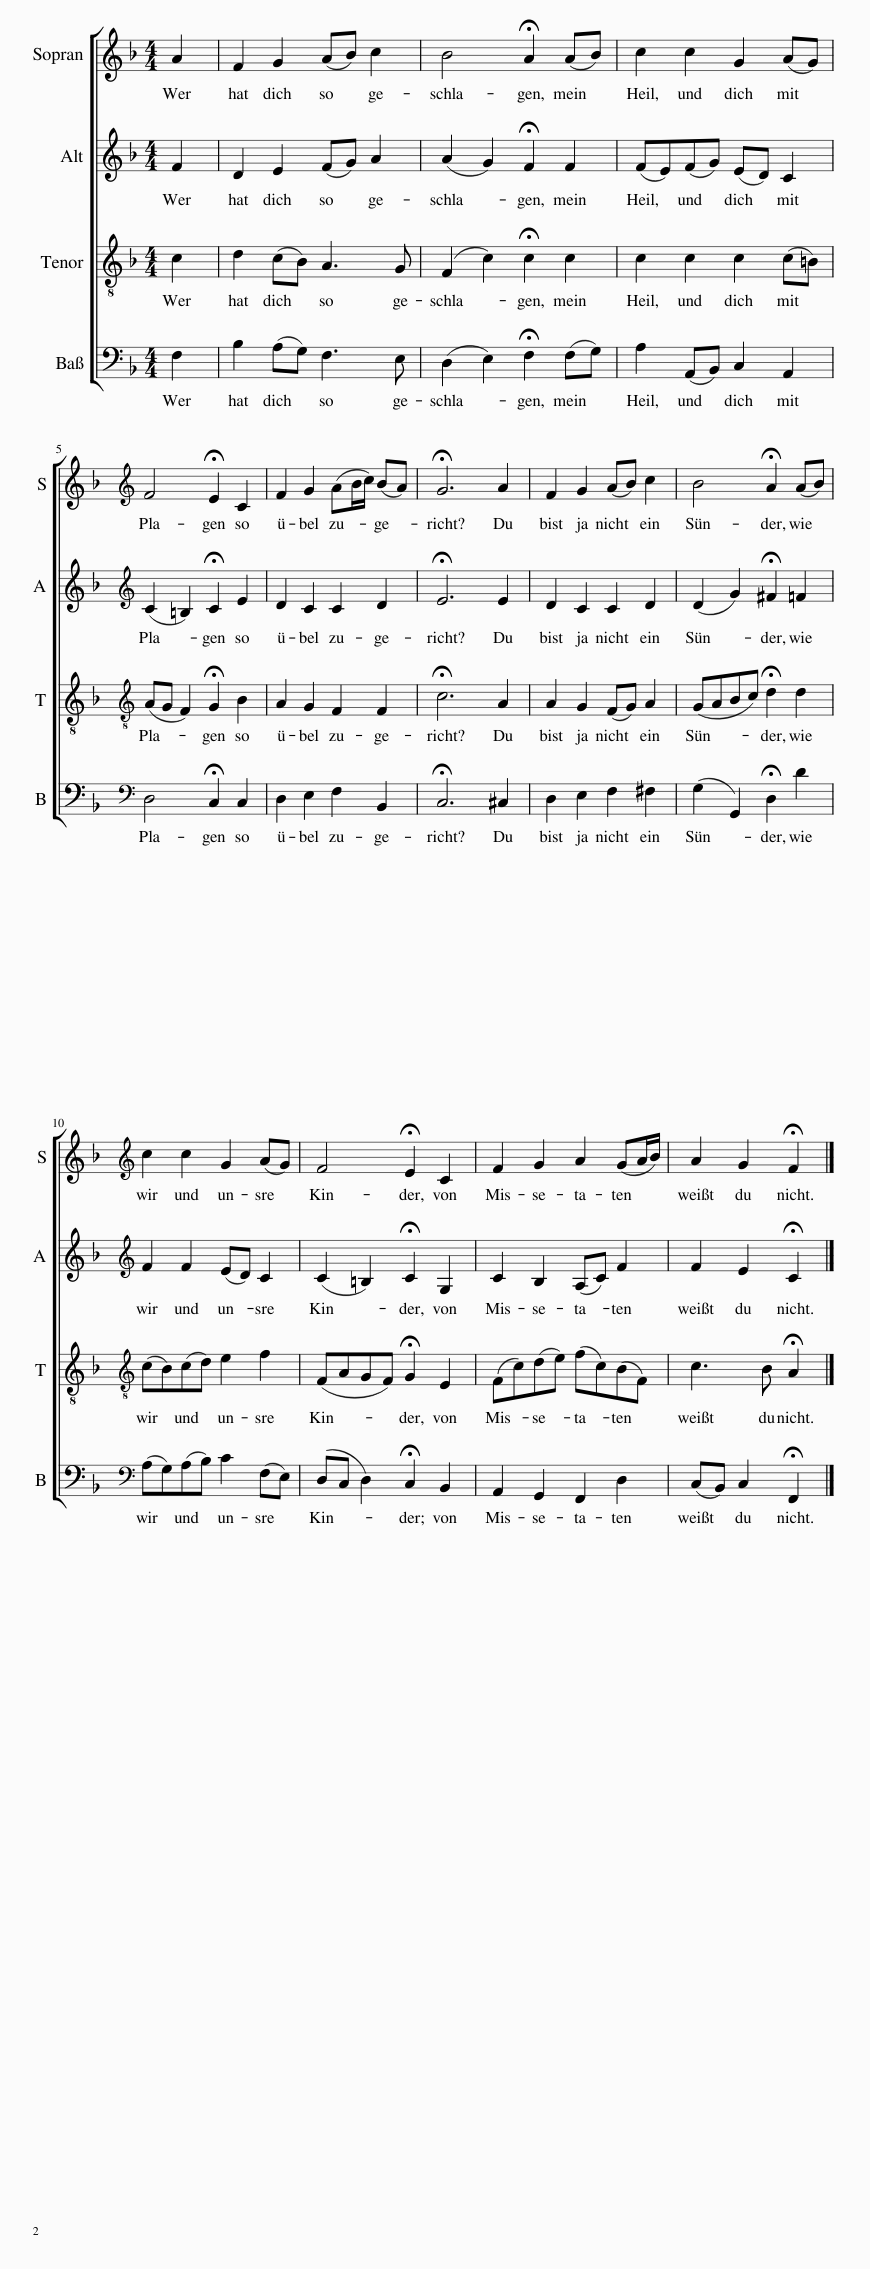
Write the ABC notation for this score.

X:1
%%score [ 1 2 3 4 ]
L:1/8
M:4/4
I:linebreak $
K:F
V:1 treble
V:2 treble
V:3 treble-8
V:4 bass
V:1
 A2 | F2 G2 (AB) c2 | B4 !fermata!A2 (AB) | c2 c2 G2 (AG) |$[K:treble] F4 !fermata!E2 C2 | %5
 F2 G2 (AB/c/) (BA) | !fermata!G6 A2 | F2 G2 (AB) c2 | B4 !fermata!A2 (AB) |$[K:treble] c2 c2 G2 (AG) | %10
 F4 !fermata!E2 C2 | F2 G2 A2 (GA/B/) | A2 G2 !fermata!F2 |] %13
V:2
 F2 | D2 E2 (FG) A2 | (A2 G2) !fermata!F2 F2 | (FE)(FG) (ED) C2 |$[K:treble] (C2 =B,2) !fermata!C2 E2 | %5
 D2 C2 C2 D2 | !fermata!E6 E2 | D2 C2 C2 D2 | (D2 G2) !fermata!^F2 =F2 |$[K:treble] F2 F2 (ED) C2 | %10
 (C2 =B,2) !fermata!C2 G,2 | C2 B,2 (A,C) F2 | F2 E2 !fermata!C2 |] %13
V:3
 c2 | d2 (cB) A3 G | (F2 c2) !fermata!c2 c2 | c2 c2 c2 (c=B) |$[K:treble-8] (AG F2) !fermata!G2 B2 | %5
 A2 G2 F2 F2 | !fermata!c6 A2 | A2 G2 (FG) A2 | (GABc) !fermata!d2 d2 |$[K:treble-8] (cB)(cd) e2 f2 | %10
 (FAGF) !fermata!G2 E2 | (Fc)(de) (fc)(BF) | c3 B !fermata!A2 |] %13
V:4
 F,2 | B,2 (A,G,) F,3 E, | (D,2 E,2) !fermata!F,2 (F,G,) | A,2 (A,,B,,) C,2 A,,2 |$[K:bass] D,4 !fermata!C,2 C,2 | %5
 D,2 E,2 F,2 B,,2 | !fermata!C,6 ^C,2 | D,2 E,2 F,2 ^F,2 | (G,2 G,,2) !fermata!D,2 D2 |$[K:bass] (A,G,)(A,B,) C2 (F,E,) | %10
 (D,C, D,2) !fermata!C,2 B,,2 | A,,2 G,,2 F,,2 D,2 | (C,B,,) C,2 !fermata!F,,2 |] %13
